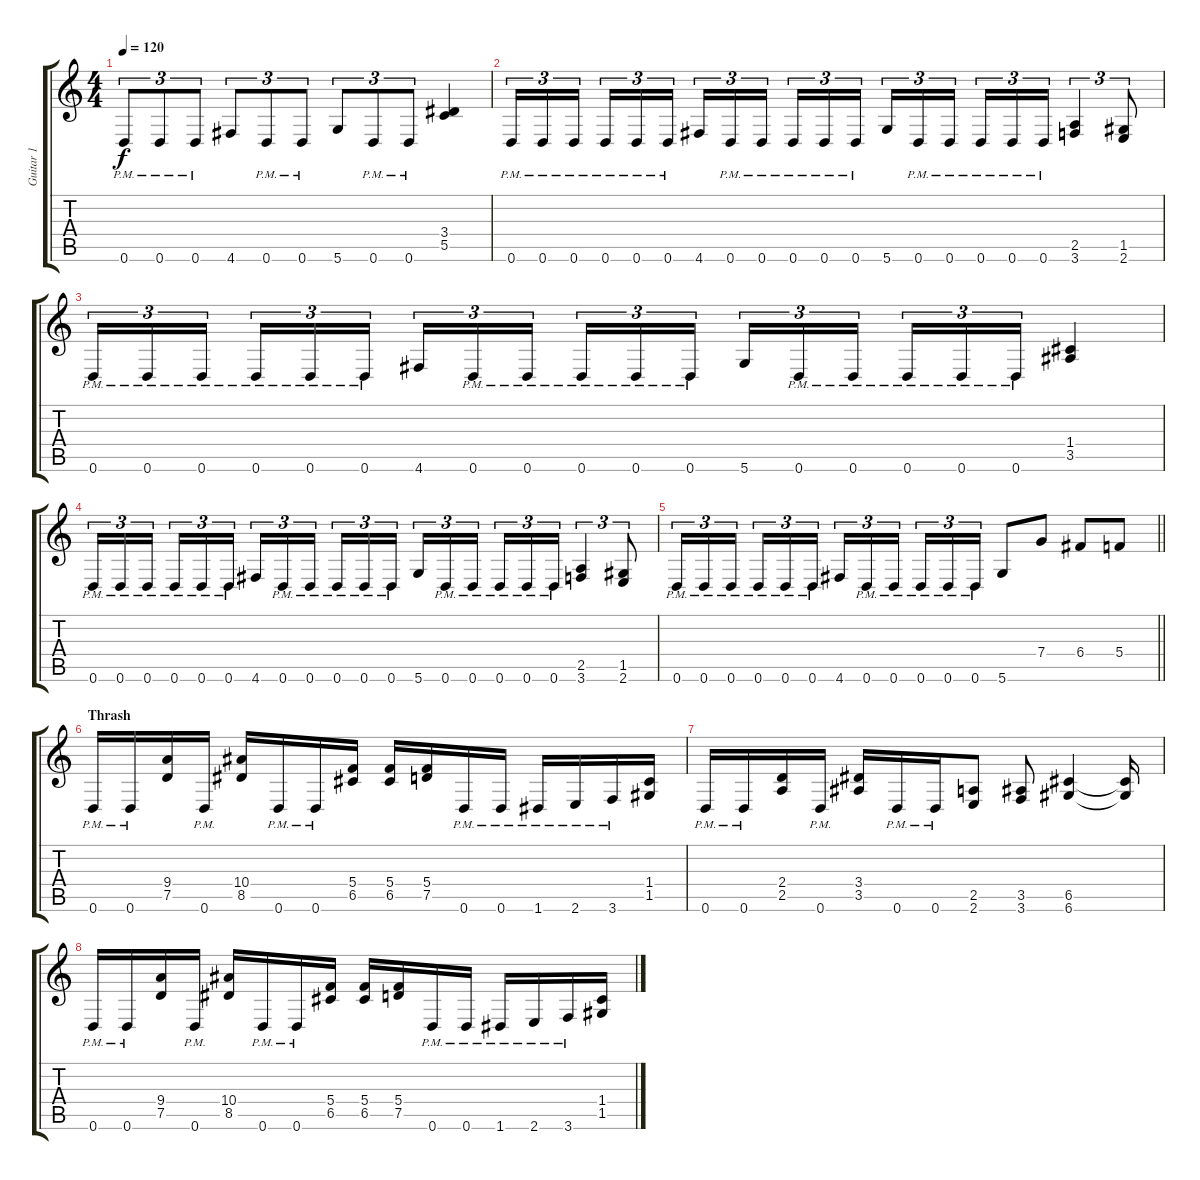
\track ("Guitar 1" "Guitar 1") {instrument distortionguitar}
\staff {score tabs}
\tuning (D4 A3 F3 C3 G2 D2) {hide}
\ts (4 4)
\tempo 120
\clef g2
\ks c
0.6{pm}.8{tu (3 2) dy f} 0.6{pm}.8{tu (3 2)} 0.6{pm}.8{tu (3 2)} 4.6.8{tu (3 2)} 0.6{pm}.8{tu (3 2)} 0.6{pm}.8{tu (3 2)} 5.6.8{tu (3 2)} 0.6{pm}.8{tu (3 2)} 0.6{pm}.8{tu (3 2)} (3.4 5.5).4 |
0.6{pm}.16{tu (3 2)} 0.6{pm}.16{tu (3 2)} 0.6{pm}.16{tu (3 2) beam splitsecondary} 0.6{pm}.16{tu (3 2)} 0.6{pm}.16{tu (3 2)} 0.6{pm}.16{tu (3 2)} 4.6.16{tu (3 2)} 0.6{pm}.16{tu (3 2)} 0.6{pm}.16{tu (3 2) beam splitsecondary} 0.6{pm}.16{tu (3 2)} 0.6{pm}.16{tu (3 2)} 0.6{pm}.16{tu (3 2)} 5.6.16{tu (3 2)} 0.6{pm}.16{tu (3 2)} 0.6{pm}.16{tu (3 2) beam splitsecondary} 0.6{pm}.16{tu (3 2)} 0.6{pm}.16{tu (3 2)} 0.6{pm}.16{tu (3 2)} (2.5 3.6).4{tu (3 2)} (1.5 2.6).8{tu (3 2)} |
0.6{pm}.16{tu (3 2)} 0.6{pm}.16{tu (3 2)} 0.6{pm}.16{tu (3 2) beam splitsecondary} 0.6{pm}.16{tu (3 2)} 0.6{pm}.16{tu (3 2)} 0.6{pm}.16{tu (3 2)} 4.6.16{tu (3 2)} 0.6{pm}.16{tu (3 2)} 0.6{pm}.16{tu (3 2) beam splitsecondary} 0.6{pm}.16{tu (3 2)} 0.6{pm}.16{tu (3 2)} 0.6{pm}.16{tu (3 2)} 5.6.16{tu (3 2)} 0.6{pm}.16{tu (3 2)} 0.6{pm}.16{tu (3 2) beam splitsecondary} 0.6{pm}.16{tu (3 2)} 0.6{pm}.16{tu (3 2)} 0.6{pm}.16{tu (3 2)} (1.4 3.5).4 |
0.6{pm}.16{tu (3 2)} 0.6{pm}.16{tu (3 2)} 0.6{pm}.16{tu (3 2) beam splitsecondary} 0.6{pm}.16{tu (3 2)} 0.6{pm}.16{tu (3 2)} 0.6{pm}.16{tu (3 2)} 4.6.16{tu (3 2)} 0.6{pm}.16{tu (3 2)} 0.6{pm}.16{tu (3 2) beam splitsecondary} 0.6{pm}.16{tu (3 2)} 0.6{pm}.16{tu (3 2)} 0.6{pm}.16{tu (3 2)} 5.6.16{tu (3 2)} 0.6{pm}.16{tu (3 2)} 0.6{pm}.16{tu (3 2) beam splitsecondary} 0.6{pm}.16{tu (3 2)} 0.6{pm}.16{tu (3 2)} 0.6{pm}.16{tu (3 2)} (2.5 3.6).4{tu (3 2)} (1.5 2.6).8{tu (3 2)} |
\barLineRight lightlight
0.6{pm}.16{tu (3 2)} 0.6{pm}.16{tu (3 2)} 0.6{pm}.16{tu (3 2) beam splitsecondary} 0.6{pm}.16{tu (3 2)} 0.6{pm}.16{tu (3 2)} 0.6{pm}.16{tu (3 2)} 4.6.16{tu (3 2)} 0.6{pm}.16{tu (3 2)} 0.6{pm}.16{tu (3 2) beam splitsecondary} 0.6{pm}.16{tu (3 2)} 0.6{pm}.16{tu (3 2)} 0.6{pm}.16{tu (3 2)} 5.6.8 7.4.8 6.4.8 5.4.8 |
\section ("" "Thrash")
0.6{pm}.16 0.6{pm}.16 (9.4 7.5).16 0.6{pm}.16 (10.4 8.5).16 0.6{pm}.16 0.6{pm}.16 (5.4 6.5).16 (5.4 6.5).16 (5.4 7.5).16 0.6{pm}.16 0.6{pm}.16 1.6{pm}.16 2.6{pm}.16 3.6{pm}.16 (1.4 1.5).16 |
0.6{pm}.16 0.6{pm}.16 (2.4 2.5).16 0.6{pm}.16 (3.4 3.5).16 0.6{pm}.16 0.6{pm}.16 (2.5 2.6).8 (3.5 3.6).8 (6.5 6.6).4 (6.5{t} 6.6{t}).16 |
0.6{pm}.16 0.6{pm}.16 (9.4 7.5).16 0.6{pm}.16 (10.4 8.5).16 0.6{pm}.16 0.6{pm}.16 (5.4 6.5).16 (5.4 6.5).16 (5.4 7.5).16 0.6{pm}.16 0.6{pm}.16 1.6{pm}.16 2.6{pm}.16 3.6{pm}.16 (1.4 1.5).16
